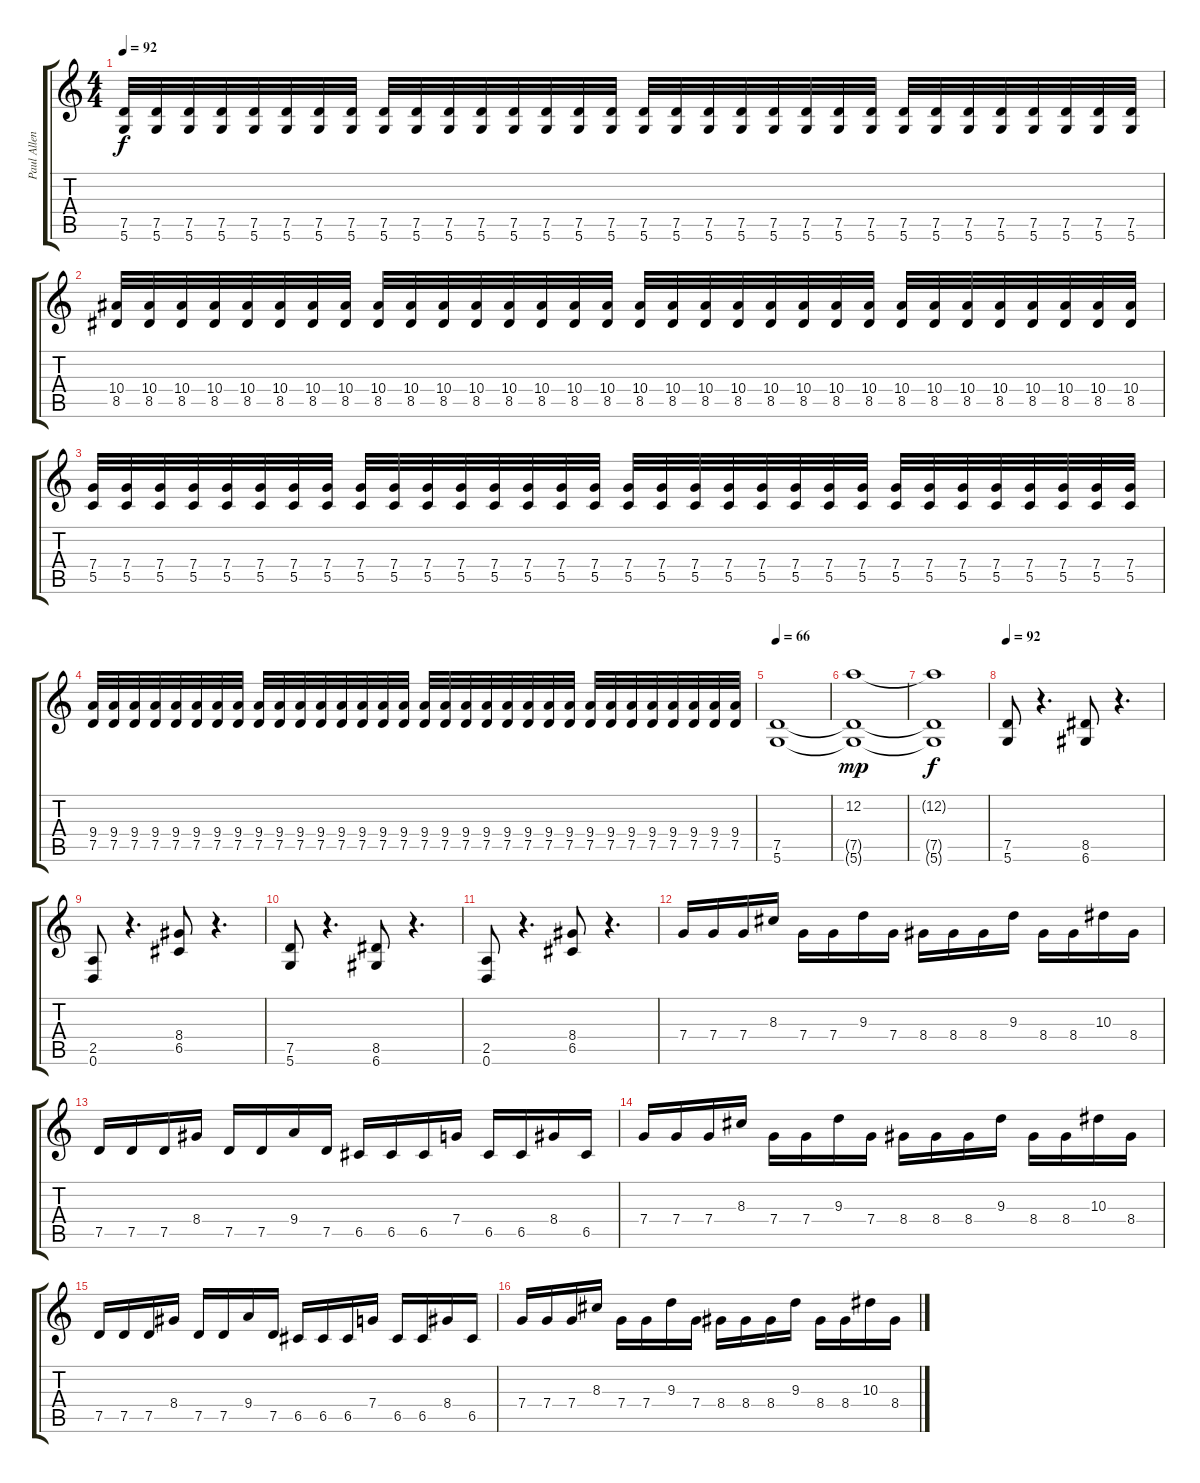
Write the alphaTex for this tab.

\track ("Paul Allender (Guitar)" "Paul Allen") {instrument overdrivenguitar}
\staff {score tabs}
\tuning (D4 A3 F3 C3 G2 D2) {hide}
\ts (4 4)
\tempo 92
\clef g2
\ks c
(7.5 5.6).32{dy f} (7.5 5.6).32 (7.5 5.6).32 (7.5 5.6).32 (7.5 5.6).32 (7.5 5.6).32 (7.5 5.6).32 (7.5 5.6).32 (7.5 5.6).32 (7.5 5.6).32 (7.5 5.6).32 (7.5 5.6).32 (7.5 5.6).32 (7.5 5.6).32 (7.5 5.6).32 (7.5 5.6).32 (7.5 5.6).32 (7.5 5.6).32 (7.5 5.6).32 (7.5 5.6).32 (7.5 5.6).32 (7.5 5.6).32 (7.5 5.6).32 (7.5 5.6).32 (7.5 5.6).32 (7.5 5.6).32 (7.5 5.6).32 (7.5 5.6).32 (7.5 5.6).32 (7.5 5.6).32 (7.5 5.6).32 (7.5 5.6).32 |
(10.4 8.5).32 (10.4 8.5).32 (10.4 8.5).32 (10.4 8.5).32 (10.4 8.5).32 (10.4 8.5).32 (10.4 8.5).32 (10.4 8.5).32 (10.4 8.5).32 (10.4 8.5).32 (10.4 8.5).32 (10.4 8.5).32 (10.4 8.5).32 (10.4 8.5).32 (10.4 8.5).32 (10.4 8.5).32 (10.4 8.5).32 (10.4 8.5).32 (10.4 8.5).32 (10.4 8.5).32 (10.4 8.5).32 (10.4 8.5).32 (10.4 8.5).32 (10.4 8.5).32 (10.4 8.5).32 (10.4 8.5).32 (10.4 8.5).32 (10.4 8.5).32 (10.4 8.5).32 (10.4 8.5).32 (10.4 8.5).32 (10.4 8.5).32 |
(7.4 5.5).32 (7.4 5.5).32 (7.4 5.5).32 (7.4 5.5).32 (7.4 5.5).32 (7.4 5.5).32 (7.4 5.5).32 (7.4 5.5).32 (7.4 5.5).32 (7.4 5.5).32 (7.4 5.5).32 (7.4 5.5).32 (7.4 5.5).32 (7.4 5.5).32 (7.4 5.5).32 (7.4 5.5).32 (7.4 5.5).32 (7.4 5.5).32 (7.4 5.5).32 (7.4 5.5).32 (7.4 5.5).32 (7.4 5.5).32 (7.4 5.5).32 (7.4 5.5).32 (7.4 5.5).32 (7.4 5.5).32 (7.4 5.5).32 (7.4 5.5).32 (7.4 5.5).32 (7.4 5.5).32 (7.4 5.5).32 (7.4 5.5).32 |
(9.4 7.5).32 (9.4 7.5).32 (9.4 7.5).32 (9.4 7.5).32 (9.4 7.5).32 (9.4 7.5).32 (9.4 7.5).32 (9.4 7.5).32 (9.4 7.5).32 (9.4 7.5).32 (9.4 7.5).32 (9.4 7.5).32 (9.4 7.5).32 (9.4 7.5).32 (9.4 7.5).32 (9.4 7.5).32 (9.4 7.5).32 (9.4 7.5).32 (9.4 7.5).32 (9.4 7.5).32 (9.4 7.5).32 (9.4 7.5).32 (9.4 7.5).32 (9.4 7.5).32 (9.4 7.5).32 (9.4 7.5).32 (9.4 7.5).32 (9.4 7.5).32 (9.4 7.5).32 (9.4 7.5).32 (9.4 7.5).32 (9.4 7.5).32 |
\tempo 66
(7.5 5.6).1 |
(12.2 7.5{t} 5.6{t}).1{dy mp} |
(12.2{t} 7.5{t} 5.6{t}).1{dy f} |
\tempo 92
(7.5 5.6).8 r.4{d} (8.5 6.6).8 r.4{d} |
(2.5 0.6).8 r.4{d} (8.4 6.5).8 r.4{d} |
(7.5 5.6).8 r.4{d} (8.5 6.6).8 r.4{d} |
(2.5 0.6).8 r.4{d} (8.4 6.5).8 r.4{d} |
7.4.16 7.4.16 7.4.16 8.3.16 7.4.16 7.4.16 9.3.16 7.4.16 8.4.16 8.4.16 8.4.16 9.3.16 8.4.16 8.4.16 10.3.16 8.4.16 |
7.5.16 7.5.16 7.5.16 8.4.16 7.5.16 7.5.16 9.4.16 7.5.16 6.5.16 6.5.16 6.5.16 7.4.16 6.5.16 6.5.16 8.4.16 6.5.16 |
7.4.16 7.4.16 7.4.16 8.3.16 7.4.16 7.4.16 9.3.16 7.4.16 8.4.16 8.4.16 8.4.16 9.3.16 8.4.16 8.4.16 10.3.16 8.4.16 |
7.5.16 7.5.16 7.5.16 8.4.16 7.5.16 7.5.16 9.4.16 7.5.16 6.5.16 6.5.16 6.5.16 7.4.16 6.5.16 6.5.16 8.4.16 6.5.16 |
7.4.16 7.4.16 7.4.16 8.3.16 7.4.16 7.4.16 9.3.16 7.4.16 8.4.16 8.4.16 8.4.16 9.3.16 8.4.16 8.4.16 10.3.16 8.4.16
